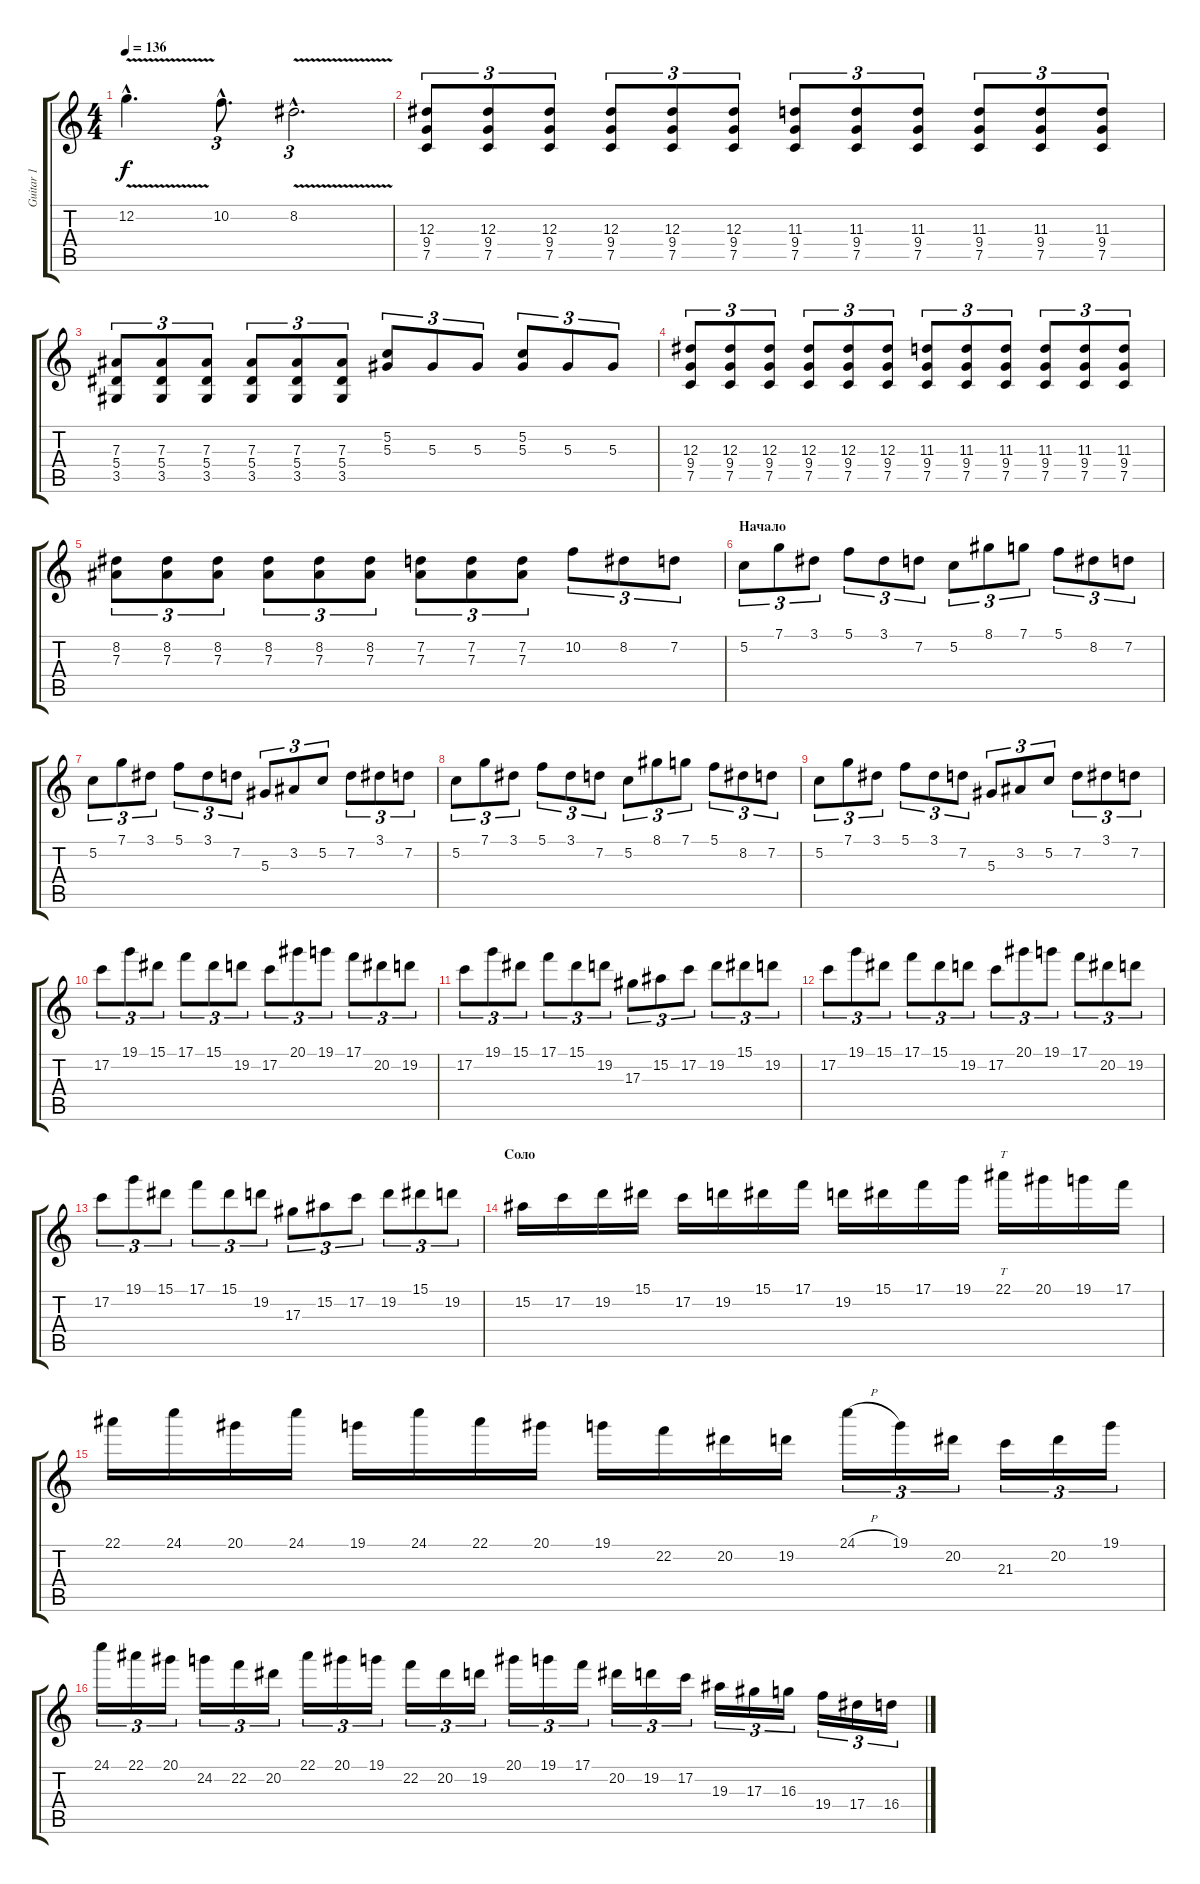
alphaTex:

\track ("Guitar 1" "Guitar 1") {instrument overdrivenguitar}
\staff {score tabs}
\tuning (C4 G3 Eb3 Bb2 F2 C2) {hide}
\ts (4 4)
\tempo 136
\clef g2
\ks c
12.2{v hac}.4{d dy f} 10.2{hac}.8{d tu (3 2)} 8.2{v hac}.2{d tu (3 2)} |
(12.3 9.4 7.5).8{tu (3 2)} (12.3 9.4 7.5).8{tu (3 2)} (12.3 9.4 7.5).8{tu (3 2)} (12.3 9.4 7.5).8{tu (3 2)} (12.3 9.4 7.5).8{tu (3 2)} (12.3 9.4 7.5).8{tu (3 2)} (11.3 9.4 7.5).8{tu (3 2)} (11.3 9.4 7.5).8{tu (3 2)} (11.3 9.4 7.5).8{tu (3 2)} (11.3 9.4 7.5).8{tu (3 2)} (11.3 9.4 7.5).8{tu (3 2)} (11.3 9.4 7.5).8{tu (3 2)} |
(7.3 5.4 3.5).8{tu (3 2)} (7.3 5.4 3.5).8{tu (3 2)} (7.3 5.4 3.5).8{tu (3 2)} (7.3 5.4 3.5).8{tu (3 2)} (7.3 5.4 3.5).8{tu (3 2)} (7.3 5.4 3.5).8{tu (3 2)} (5.2 5.3).8{tu (3 2)} 5.3.8{tu (3 2)} 5.3.8{tu (3 2)} (5.2 5.3).8{tu (3 2)} 5.3.8{tu (3 2)} 5.3.8{tu (3 2)} |
(12.3 9.4 7.5).8{tu (3 2)} (12.3 9.4 7.5).8{tu (3 2)} (12.3 9.4 7.5).8{tu (3 2)} (12.3 9.4 7.5).8{tu (3 2)} (12.3 9.4 7.5).8{tu (3 2)} (12.3 9.4 7.5).8{tu (3 2)} (11.3 9.4 7.5).8{tu (3 2)} (11.3 9.4 7.5).8{tu (3 2)} (11.3 9.4 7.5).8{tu (3 2)} (11.3 9.4 7.5).8{tu (3 2)} (11.3 9.4 7.5).8{tu (3 2)} (11.3 9.4 7.5).8{tu (3 2)} |
(8.2 7.3).8{tu (3 2)} (8.2 7.3).8{tu (3 2)} (8.2 7.3).8{tu (3 2)} (8.2 7.3).8{tu (3 2)} (8.2 7.3).8{tu (3 2)} (8.2 7.3).8{tu (3 2)} (7.2 7.3).8{tu (3 2)} (7.2 7.3).8{tu (3 2)} (7.2 7.3).8{tu (3 2)} 10.2.8{tu (3 2)} 8.2.8{tu (3 2)} 7.2.8{tu (3 2)} |
\section ("" "Начало")
5.2.8{tu (3 2)} 7.1.8{tu (3 2)} 3.1.8{tu (3 2)} 5.1.8{tu (3 2)} 3.1.8{tu (3 2)} 7.2.8{tu (3 2)} 5.2.8{tu (3 2)} 8.1.8{tu (3 2)} 7.1.8{tu (3 2)} 5.1.8{tu (3 2)} 8.2.8{tu (3 2)} 7.2.8{tu (3 2)} |
5.2.8{tu (3 2)} 7.1.8{tu (3 2)} 3.1.8{tu (3 2)} 5.1.8{tu (3 2)} 3.1.8{tu (3 2)} 7.2.8{tu (3 2)} 5.3.8{tu (3 2)} 3.2.8{tu (3 2)} 5.2.8{tu (3 2)} 7.2.8{tu (3 2)} 3.1.8{tu (3 2)} 7.2.8{tu (3 2)} |
5.2.8{tu (3 2)} 7.1.8{tu (3 2)} 3.1.8{tu (3 2)} 5.1.8{tu (3 2)} 3.1.8{tu (3 2)} 7.2.8{tu (3 2)} 5.2.8{tu (3 2)} 8.1.8{tu (3 2)} 7.1.8{tu (3 2)} 5.1.8{tu (3 2)} 8.2.8{tu (3 2)} 7.2.8{tu (3 2)} |
5.2.8{tu (3 2)} 7.1.8{tu (3 2)} 3.1.8{tu (3 2)} 5.1.8{tu (3 2)} 3.1.8{tu (3 2)} 7.2.8{tu (3 2)} 5.3.8{tu (3 2)} 3.2.8{tu (3 2)} 5.2.8{tu (3 2)} 7.2.8{tu (3 2)} 3.1.8{tu (3 2)} 7.2.8{tu (3 2)} |
17.2.8{tu (3 2)} 19.1.8{tu (3 2)} 15.1.8{tu (3 2)} 17.1.8{tu (3 2)} 15.1.8{tu (3 2)} 19.2.8{tu (3 2)} 17.2.8{tu (3 2)} 20.1.8{tu (3 2)} 19.1.8{tu (3 2)} 17.1.8{tu (3 2)} 20.2.8{tu (3 2)} 19.2.8{tu (3 2)} |
17.2.8{tu (3 2)} 19.1.8{tu (3 2)} 15.1.8{tu (3 2)} 17.1.8{tu (3 2)} 15.1.8{tu (3 2)} 19.2.8{tu (3 2)} 17.3.8{tu (3 2)} 15.2.8{tu (3 2)} 17.2.8{tu (3 2)} 19.2.8{tu (3 2)} 15.1.8{tu (3 2)} 19.2.8{tu (3 2)} |
17.2.8{tu (3 2)} 19.1.8{tu (3 2)} 15.1.8{tu (3 2)} 17.1.8{tu (3 2)} 15.1.8{tu (3 2)} 19.2.8{tu (3 2)} 17.2.8{tu (3 2)} 20.1.8{tu (3 2)} 19.1.8{tu (3 2)} 17.1.8{tu (3 2)} 20.2.8{tu (3 2)} 19.2.8{tu (3 2)} |
17.2.8{tu (3 2)} 19.1.8{tu (3 2)} 15.1.8{tu (3 2)} 17.1.8{tu (3 2)} 15.1.8{tu (3 2)} 19.2.8{tu (3 2)} 17.3.8{tu (3 2)} 15.2.8{tu (3 2)} 17.2.8{tu (3 2)} 19.2.8{tu (3 2)} 15.1.8{tu (3 2)} 19.2.8{tu (3 2)} |
\section ("" "Соло")
15.2.16{balance 8} 17.2.16 19.2.16 15.1.16 17.2.16 19.2.16 15.1.16 17.1.16 19.2.16 15.1.16 17.1.16 19.1.16 22.1.16{tt} 20.1.16 19.1.16 17.1.16 |
22.1.16 24.1.16 20.1.16 24.1.16 19.1.16 24.1.16 22.1.16 20.1.16 19.1.16 22.2.16 20.2.16 19.2.16 24.1{h}.16{tu (3 2)} 19.1.16{tu (3 2)} 20.2.16{tu (3 2)} 21.3.16{tu (3 2)} 20.2.16{tu (3 2)} 19.1.16{tu (3 2)} |
24.1.16{tu (3 2)} 22.1.16{tu (3 2)} 20.1.16{tu (3 2)} 24.2.16{tu (3 2)} 22.2.16{tu (3 2)} 20.2.16{tu (3 2)} 22.1.16{tu (3 2)} 20.1.16{tu (3 2)} 19.1.16{tu (3 2)} 22.2.16{tu (3 2)} 20.2.16{tu (3 2)} 19.2.16{tu (3 2)} 20.1.16{tu (3 2)} 19.1.16{tu (3 2)} 17.1.16{tu (3 2)} 20.2.16{tu (3 2)} 19.2.16{tu (3 2)} 17.2.16{tu (3 2)} 19.3.16{tu (3 2)} 17.3.16{tu (3 2)} 16.3.16{tu (3 2)} 19.4.16{tu (3 2)} 17.4.16{tu (3 2)} 16.4.16{tu (3 2)}
